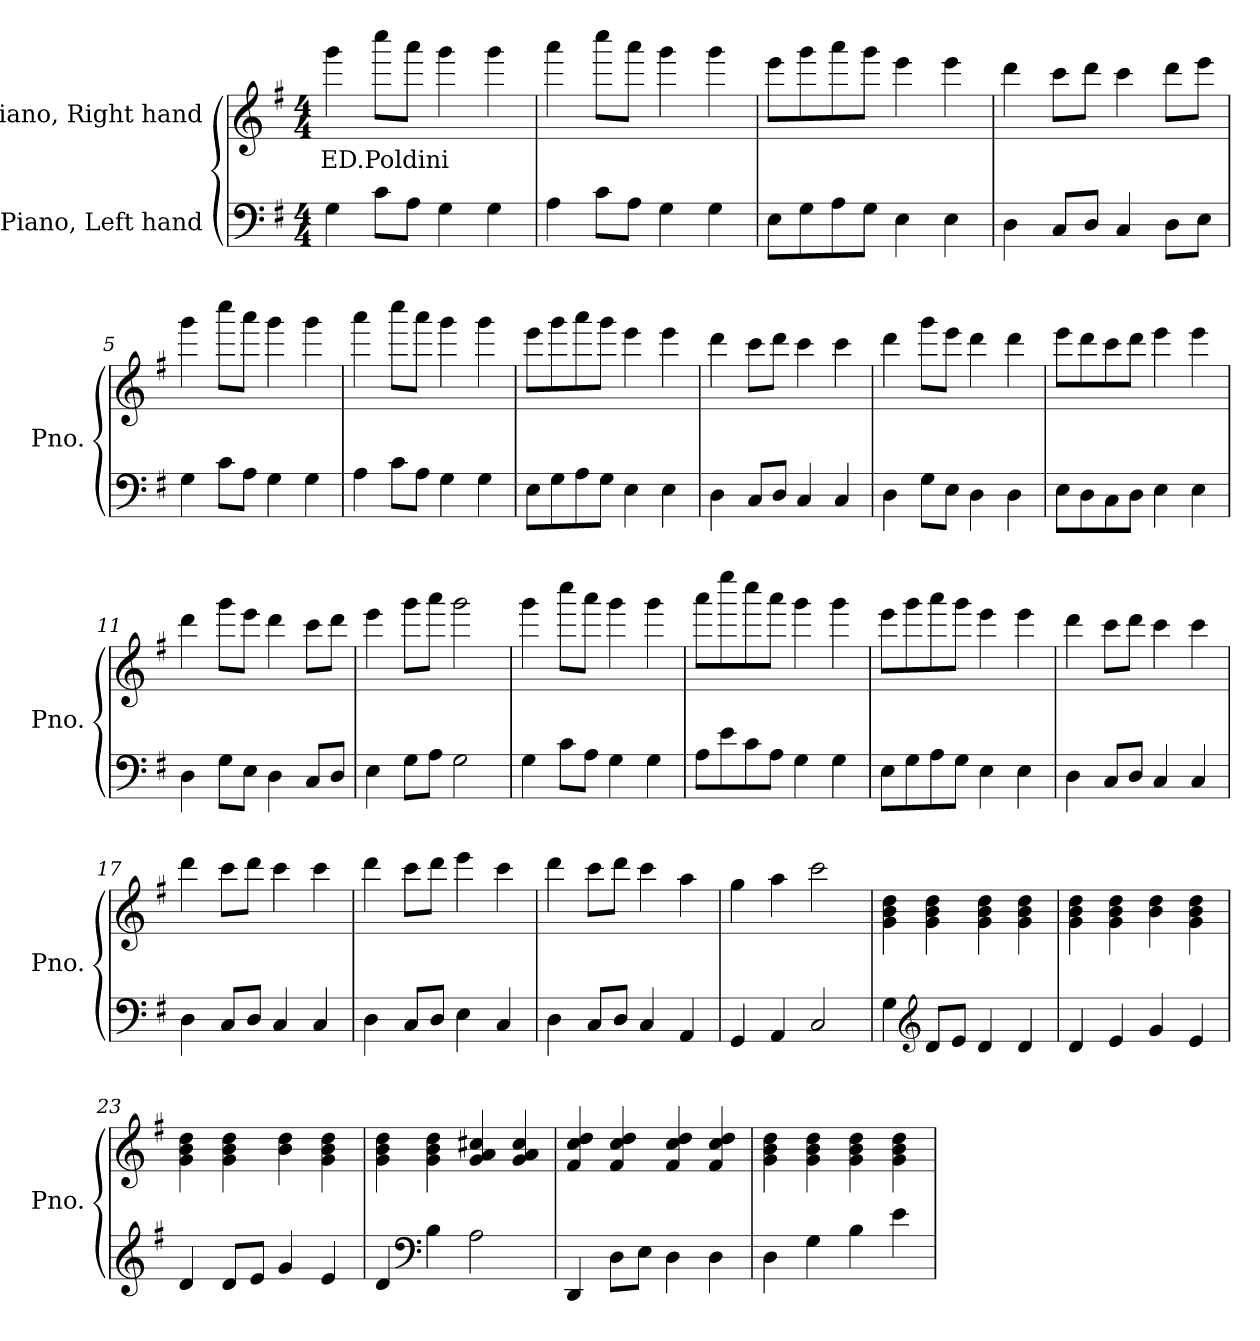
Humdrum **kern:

**kern	**kern	**text
*part2	*part1	*part1
*staff2	*staff1	*staff1
*I"Piano, Left hand	*I"Piano, Right hand	*
*I'Pno.	*I'Pno.	*
*clefF4	*clefG2	*
*k[f#]	*k[f#]	*
*M4/4	*M4/4	*
*MM100	*MM100	*
=1	=1	=1
!	!	!LO:LY:b
4G\	4ggg\	ED.Poldini
8c\L	8cccc\L	.
8A\J	8aaa\J	.
4G\	4ggg\	.
4G\	4ggg\	.
=2	=2	=2
4A\	4aaa\	.
8c\L	8cccc\L	.
8A\J	8aaa\J	.
4G\	4ggg\	.
4G\	4ggg\	.
=3	=3	=3
8E\L	8eee\L	.
8G\	8ggg\	.
8A\	8aaa\	.
8G\J	8ggg\J	.
4E\	4eee\	.
4E\	4eee\	.
!!LO:LB:g=z
=4	=4	=4
4D\	4ddd\	.
8C/L	8ccc\L	.
8D/J	8ddd\J	.
4C/	4ccc\	.
8D\L	8ddd\L	.
8E\J	8eee\J	.
=5	=5	=5
4G\	4ggg\	.
8c\L	8cccc\L	.
8A\J	8aaa\J	.
4G\	4ggg\	.
4G\	4ggg\	.
=6	=6	=6
4A\	4aaa\	.
8c\L	8cccc\L	.
8A\J	8aaa\J	.
4G\	4ggg\	.
4G\	4ggg\	.
=7	=7	=7
8E\L	8eee\L	.
8G\	8ggg\	.
8A\	8aaa\	.
8G\J	8ggg\J	.
4E\	4eee\	.
4E\	4eee\	.
=8	=8	=8
4D\	4ddd\	.
8C/L	8ccc\L	.
8D/J	8ddd\J	.
4C/	4ccc\	.
4C/	4ccc\	.
!!LO:LB:g=z
=9	=9	=9
4D\	4ddd\	.
8G\L	8ggg\L	.
8E\J	8eee\J	.
4D\	4ddd\	.
4D\	4ddd\	.
=10	=10	=10
8E\L	8eee\L	.
8D\	8ddd\	.
8C\	8ccc\	.
8D\J	8ddd\J	.
4E\	4eee\	.
4E\	4eee\	.
=11	=11	=11
4D\	4ddd\	.
8G\L	8ggg\L	.
8E\J	8eee\J	.
4D\	4ddd\	.
8C/L	8ccc\L	.
8D/J	8ddd\J	.
=12	=12	=12
4E\	4eee\	.
8G\L	8ggg\L	.
8A\J	8aaa\J	.
2G\	2ggg\	.
=13	=13	=13
4G\	4ggg\	.
8c\L	8cccc\L	.
8A\J	8aaa\J	.
4G\	4ggg\	.
4G\	4ggg\	.
!!LO:LB:g=z
=14	=14	=14
8A\L	8aaa\L	.
8e\	8eeee\	.
8c\	8cccc\	.
8A\J	8aaa\J	.
4G\	4ggg\	.
4G\	4ggg\	.
=15	=15	=15
8E\L	8eee\L	.
8G\	8ggg\	.
8A\	8aaa\	.
8G\J	8ggg\J	.
4E\	4eee\	.
4E\	4eee\	.
=16	=16	=16
4D\	4ddd\	.
8C/L	8ccc\L	.
8D/J	8ddd\J	.
4C/	4ccc\	.
4C/	4ccc\	.
=17	=17	=17
4D\	4ddd\	.
8C/L	8ccc\L	.
8D/J	8ddd\J	.
4C/	4ccc\	.
4C/	4ccc\	.
=18	=18	=18
4D\	4ddd\	.
8C/L	8ccc\L	.
8D/J	8ddd\J	.
4E\	4eee\	.
4C/	4ccc\	.
!!LO:LB:g=z
=19	=19	=19
4D\	4ddd\	.
8C/L	8ccc\L	.
8D/J	8ddd\J	.
4C/	4ccc\	.
4AA/	4aa\	.
=20	=20	=20
4GG/	4gg\	.
4AA/	4aa\	.
2C/	2ccc\	.
=21	=21	=21
4G\	4g\ 4b\ 4dd\	.
*clefG2	*	*
8d/L	4g\ 4b\ 4dd\	.
8e/J	.	.
4d/	4g\ 4b\ 4dd\	.
4d/	4g\ 4b\ 4dd\	.
=22	=22	=22
4d/	4g\ 4b\ 4dd\	.
4e/	4g\ 4b\ 4dd\	.
4g/	4b\ 4dd\	.
4e/	4g\ 4b\ 4dd\	.
=23	=23	=23
4d/	4g\ 4b\ 4dd\	.
8d/L	4g\ 4b\ 4dd\	.
8e/J	.	.
4g/	4b\ 4dd\	.
4e/	4g\ 4b\ 4dd\	.
=24	=24	=24
4d/	4g\ 4b\ 4dd\	.
*clefF4	*	*
4B\	4g\ 4b\ 4dd\	.
2A\	4g/ 4a/ 4cc#X/	.
.	4g/ 4a/ 4cc#/	.
!!LO:LB:g=z
=25	=25	=25
4DD/	4f#/ 4cc/ 4dd/	.
8D\L	4f#/ 4cc/ 4dd/	.
8E\J	.	.
4D\	4f#/ 4cc/ 4dd/	.
4D\	4f#/ 4cc/ 4dd/	.
=26	=26	=26
4D\	4g\ 4b\ 4dd\	.
4G\	4g\ 4b\ 4dd\	.
4B\	4g\ 4b\ 4dd\	.
4e\	4g\ 4b\ 4dd\	.
=	=	=
*-	*-	*-
